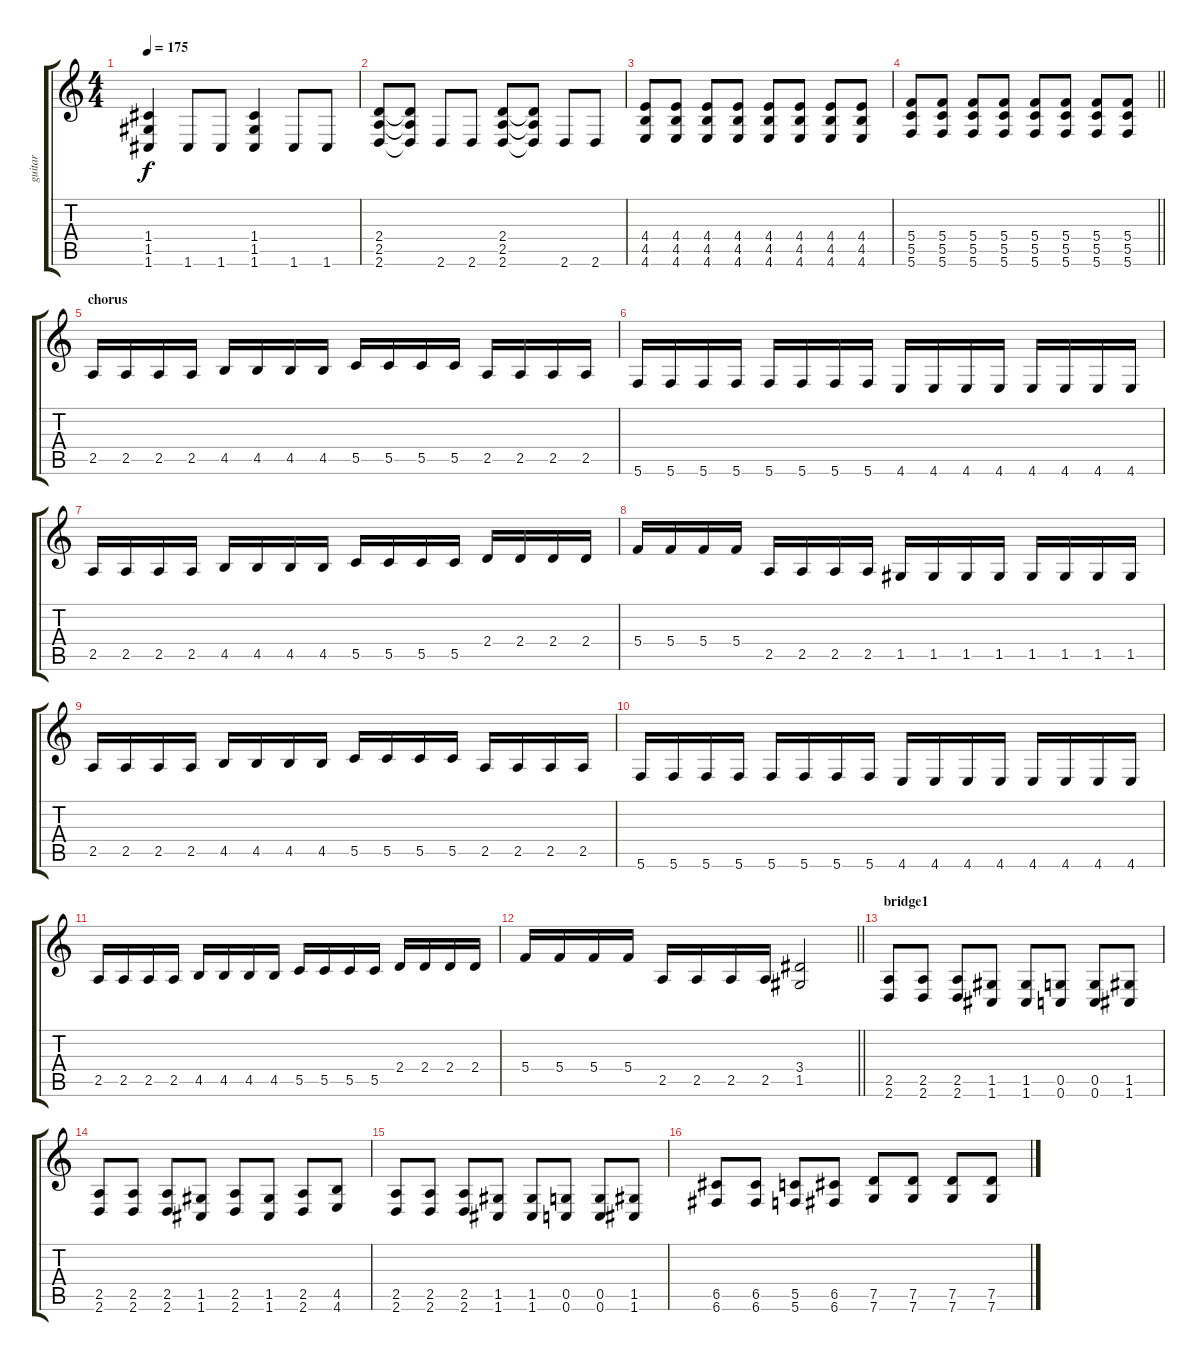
\track ("guitar" "guitar") {instrument distortionguitar}
\staff {score tabs}
\tuning (D4 A3 F3 C3 G2 C2) {hide}
\ts (4 4)
\tempo 175
\clef g2
\ks c
(1.4 1.5 1.6).4{dy f} 1.6.8 1.6.8 (1.4 1.5 1.6).4 1.6.8 1.6.8 |
(2.4 2.5 2.6).8 (2.4{t} 2.5{t} 2.6{t}).8 2.6.8 2.6.8 (2.4 2.5 2.6).8 (2.4{t} 2.5{t} 2.6{t}).8 2.6.8 2.6.8 |
(4.4 4.5 4.6).8 (4.4 4.5 4.6).8 (4.4 4.5 4.6).8 (4.4 4.5 4.6).8 (4.4 4.5 4.6).8 (4.4 4.5 4.6).8 (4.4 4.5 4.6).8 (4.4 4.5 4.6).8 |
\barLineRight lightlight
(5.4 5.5 5.6).8 (5.4 5.5 5.6).8 (5.4 5.5 5.6).8 (5.4 5.5 5.6).8 (5.4 5.5 5.6).8 (5.4 5.5 5.6).8 (5.4 5.5 5.6).8 (5.4 5.5 5.6).8 |
\section ("" "chorus")
2.5.16 2.5.16 2.5.16 2.5.16 4.5.16 4.5.16 4.5.16 4.5.16 5.5.16 5.5.16 5.5.16 5.5.16 2.5.16 2.5.16 2.5.16 2.5.16 |
5.6.16 5.6.16 5.6.16 5.6.16 5.6.16 5.6.16 5.6.16 5.6.16 4.6.16 4.6.16 4.6.16 4.6.16 4.6.16 4.6.16 4.6.16 4.6.16 |
2.5.16 2.5.16 2.5.16 2.5.16 4.5.16 4.5.16 4.5.16 4.5.16 5.5.16 5.5.16 5.5.16 5.5.16 2.4.16 2.4.16 2.4.16 2.4.16 |
5.4.16 5.4.16 5.4.16 5.4.16 2.5.16 2.5.16 2.5.16 2.5.16 1.5.16 1.5.16 1.5.16 1.5.16 1.5.16 1.5.16 1.5.16 1.5.16 |
2.5.16 2.5.16 2.5.16 2.5.16 4.5.16 4.5.16 4.5.16 4.5.16 5.5.16 5.5.16 5.5.16 5.5.16 2.5.16 2.5.16 2.5.16 2.5.16 |
5.6.16 5.6.16 5.6.16 5.6.16 5.6.16 5.6.16 5.6.16 5.6.16 4.6.16 4.6.16 4.6.16 4.6.16 4.6.16 4.6.16 4.6.16 4.6.16 |
2.5.16 2.5.16 2.5.16 2.5.16 4.5.16 4.5.16 4.5.16 4.5.16 5.5.16 5.5.16 5.5.16 5.5.16 2.4.16 2.4.16 2.4.16 2.4.16 |
\barLineRight lightlight
5.4.16 5.4.16 5.4.16 5.4.16 2.5.16 2.5.16 2.5.16 2.5.16 (3.4 1.5).2 |
\section ("" "bridge1")
(2.5 2.6).8 (2.5 2.6).8 (2.5 2.6).8 (1.5 1.6).8 (1.5 1.6).8 (0.5 0.6).8 (0.5 0.6).8 (1.5 1.6).8 |
(2.5 2.6).8 (2.5 2.6).8 (2.5 2.6).8 (1.5 1.6).8 (2.5 2.6).8 (1.5 1.6).8 (2.5 2.6).8 (4.5 4.6).8 |
(2.5 2.6).8 (2.5 2.6).8 (2.5 2.6).8 (1.5 1.6).8 (1.5 1.6).8 (0.5 0.6).8 (0.5 0.6).8 (1.5 1.6).8 |
(6.5 6.6).8 (6.5 6.6).8 (5.5 5.6).8 (6.5 6.6).8 (7.5 7.6).8 (7.5 7.6).8 (7.5 7.6).8 (7.5 7.6).8
